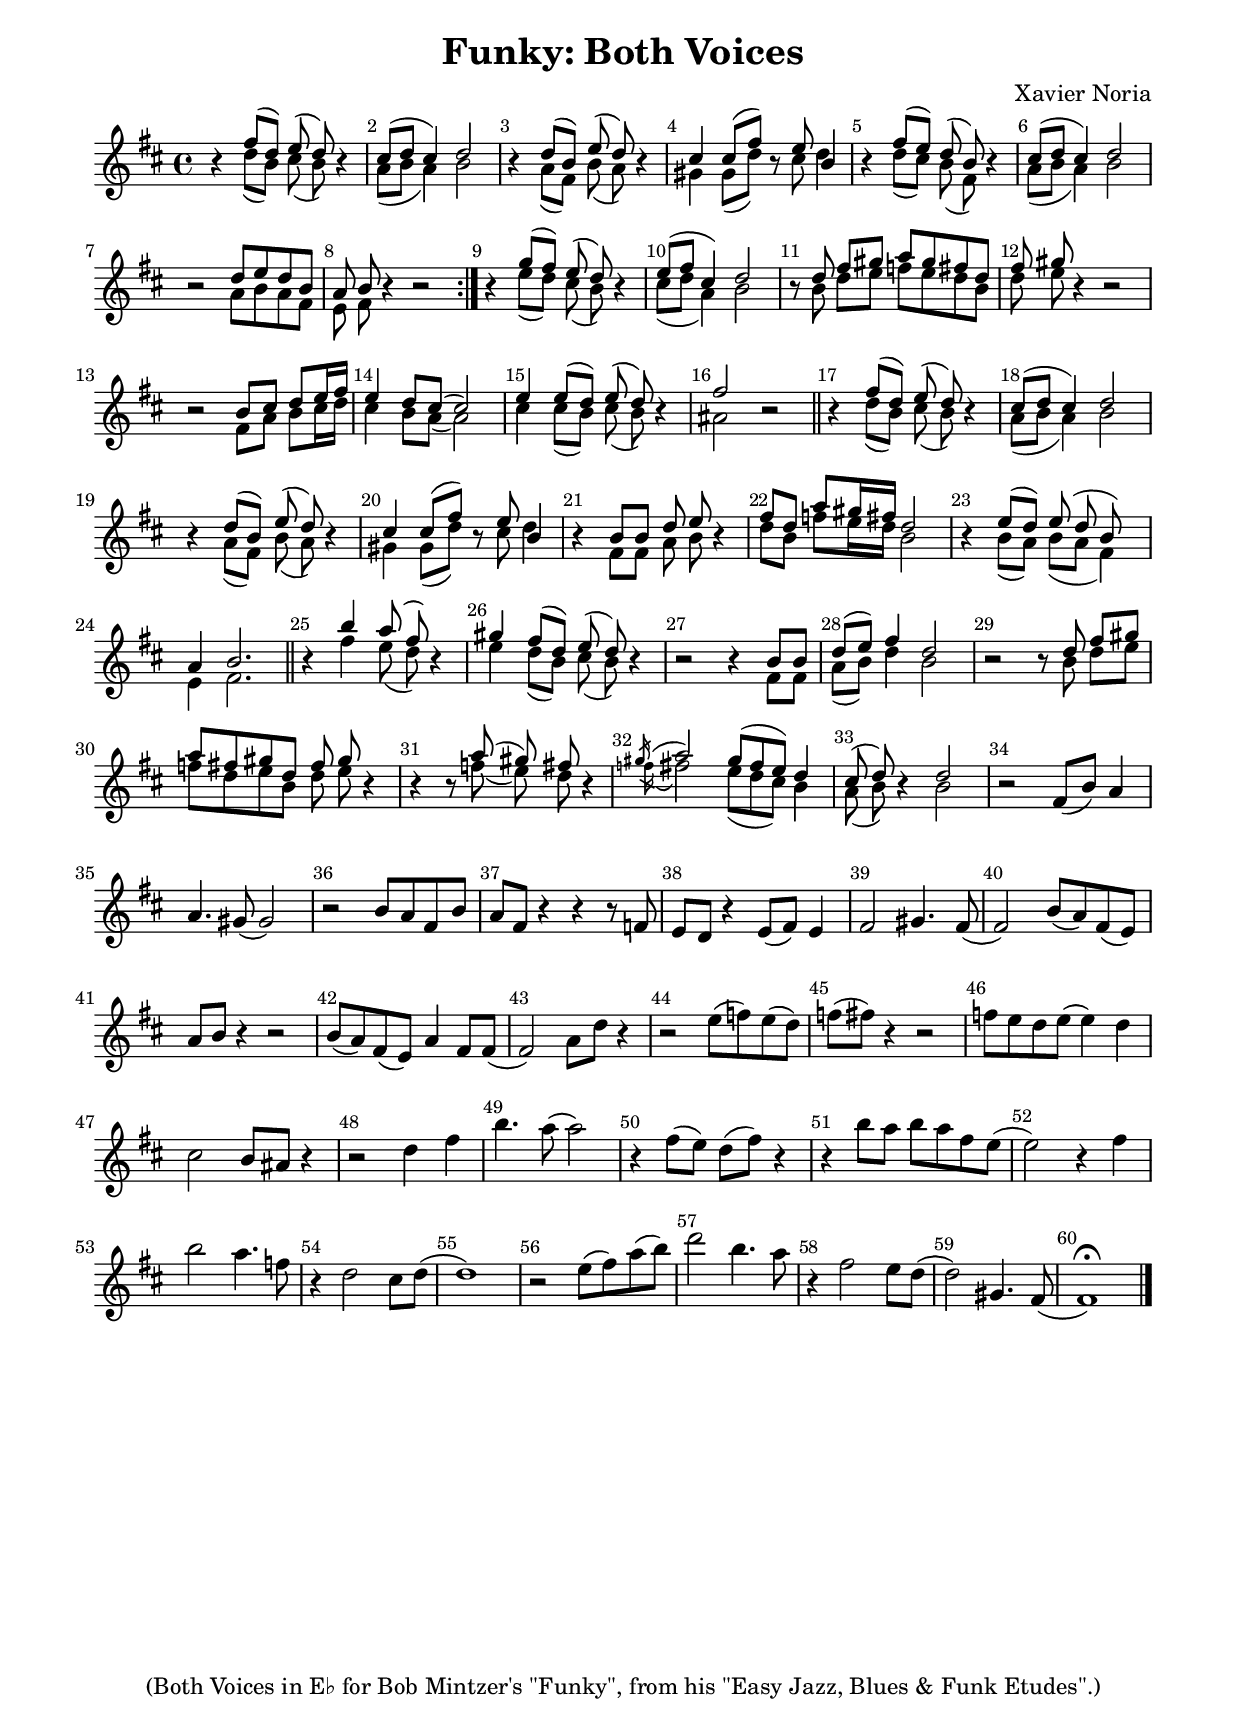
\version "2.16.1"

\include "../shared/common.ly"

\header {
  title    = "Funky: Both Voices"
  composer = "Xavier Noria"
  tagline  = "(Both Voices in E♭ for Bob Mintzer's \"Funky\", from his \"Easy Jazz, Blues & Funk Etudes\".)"
}

melody = \relative c'' {
  \clef treble
  \key d \major
  \time 4/4
  
  \repeat volta 2 {
    % 1
    r4 << fs8( \\ d8( >> << d8) \\ b8) >> << e8( \\ cs8( >> << d8) \\ b8) >> r4 |

    % 2
    << cs8( \\ a8( >> << d8 \\ b >> << cs4) \\ a) >> << d2 \\ b >> |

    % 3
    r4 << d8( \\ a8( >> << b8) \\ fs8) >> << e'8( \\ b8( >> << d8) \\ a) >> r4 |

    % 4
    << cs4 \\ gs4 >> << cs8( \\ gs8( >> << fs'8) \\ d8) >> r8 << e8 \\ cs8 >> << b4 \\ d4>> |

    % 5
    r4 << fs8( \\ d8( >> << e8) \\ cs8) >> << d8( \\ b8( >> << b8) \\ fs8) >> r4 |

    % 6
    << cs'8( \\ a8( >> << d8 \\ b8 >> << cs4) \\ a4) >> << d2 \\ b2 >> |

    % 7
    r2 << d8 \\ a8 >> << e'8 \\ b8 >> << d8 \\ a8 >> << b8 \\ fs8 >> |

    % 8
    << a8 \\ e8 >> << b'8 \\ fs8 >> r4 r2 |
  }

  % ---------------------------------------------------------------------------

  % 9
  r4 << g'8( \\ e8( >> << fs8) \\ d8) >> << e8( \\ cs8( >> << d8) \\ b8) >> r4 |

  % 10
  << e8( \\ cs8( >> << fs8 \\ d >> << cs4) \\ a4) >> << d2 \\ b >> |

  % 11
  r8 << d8 \\ b8 >> << fs'8[ \\ d8[ >> << gs8] \\ e8] >> << a8 \\ f8 >> << gs8 \\ e8 >> << fs8 \\ d8 >> << d8 \\ b8 >> |

  % 12
  << fs'8 \\ d8 >>  << gs8 \\ e8 >> r4 r2 |

  % 13
  r2 << b8 \\ fs8 >> << cs'8 \\ a8 >>  << d8 \\ b8 >> << e16 \\ cs16 >> << fs16 \\ d16 >> |

  % 14
  << e4 \\ cs4 >> << d8 \\ b8 >> << cs8( \\ a8( >>  << cs2) \\ a2) >> |

  % 15
  << e'4 \\ cs4 >> << e8( \\ cs8( >> << d8) \\ b8) >> << e8( \\ cs8( >> << d8) \\ b8) >> r4 |

  % 16
  << fs'2 \\ as,2 >> r2 \bar "||"

  % ---------------------------------------------------------------------------

  % 17
  r4 << fs'8( \\ d8( >> << d8) \\ b8) >> << e8( \\ cs8( >> << d8) \\ b8) >> r4 |

  % 18
  << cs8( \\ a8( >> << d8 \\ b >> << cs4) \\ a) >> << d2 \\ b >> |

  % 19
  r4 << d8( \\ a8( >> << b8) \\ fs8) >> << e'8( \\ b8( >> << d8) \\ a) >> r4 |

  % 20
  << cs4 \\ gs4 >> << cs8( \\ gs8( >> << fs'8) \\ d8) >> r8 << e8 \\ cs8 >> << b4 \\ d4>> |

  % 21d
  r4 << b8 \\ fs8 >> << b8 \\ fs8 >> << d'8 \\ a8 >>  << e'8 \\ b8 >> r4 |

  % 22
  << fs'8 \\ d8 >> << d8 \\ b8 >>  << a'8 \\ f8 >>  << gs16 \\ e16 >>  << fs16 \\ d16 >>  << d2 \\ b2 >> |

  % 23
  r4 << e8( \\ b8( >> << d8) \\ a8) >> << e'8( \\ b8( >> << d8 \\ a8 >> << b8) \\ fs4) >> |

  % 24
  << a4 \\ e4 >> << b'2. \\ fs2. >> \bar "||"

  % ---------------------------------------------------------------------------

  % 25
  r4 << b'4 \\ fs4 >> << a8( \\ e8( >> << fs8) \\ d8) >>  r4 |

  % 26
  << gs4 \\ e4 >>  << fs8( \\ d8( >> << d8) \\ b8) >>  << e8( \\ cs8( >> << d8) \\ b8) >> r4 |

  % 27
  r2 r4 << b8 \\ fs8 >> << b8 \\ fs8 >> |

  % 28
  << d'8( \\ a8( >> << e'8) \\ b8) >>  << fs'4 \\ d4 >> << d2 \\ b2 >> |

  % 29
  r2 r8 << d8 \\ b8 >> << fs'8[ \\ d8[ >> << gs8] \\ e8] >> |

  % 30
  << a8 \\ f8 >>  << fs8 \\ d8 >> << gs8 \\ e8 >>  << d8 \\ b8 >> << fs'8 \\ d8 >> << gs8 \\ e8 >> r4 |

  % 31
  r4 r8 << a8( \\ f8( >> << gs8) \\ e8) >> << fs8 \\ d8 >> r4 |

  % 32
  << \acciaccatura gs16 \\ \acciaccatura f16 >> << a2 \\ fs2 >> \times 2/3 { << gs8( \\ e8( >> << fs8 \\ d8 >> << e8) \\ cs8) >>  } << d4 \\ b4 >> |

  % 33
  << cs8( \\ a8( >> << d8) \\ b8) >> r4 << d2 \\ b2 >> |

  % 34
  r2 fs8( b8) a4

  % 35
  a4. gs8( gs2) |

  % 36
  r2 b8 a8 fs8 b8 |

  % 37
  a8 fs8 r4 r4 r8 f8 |

  % 38
  e8 d8 r4 e8( fs8) e4 |

  % 39
  fs2 gs4. fs8( |

  % 40
  fs2) b8( a8) fs8( e8) |

  % 41
  a8 b8 r4 r2 |

  % 42
  b8( a8) fs8( e8) a4 fs8 fs8( |

  % 43
  fs2) a8 d8 r4 |

  % 44
  r2 e8( f8) e8( d8) |

  % 45
  f8( fs8) r4 r2 |

  % 46
  f8 e8 d8 e8( e4) d4 |

  % 47
  cs2 b8 as8 r4 |

  % 48
  r2 d4 fs4 |

  % 49
  b4. a8( a2) |

  % 50
  r4 fs8( e8) d8( fs8) r4 |

  % 51
  r4 b8 a8 b8 a8 fs8 e8( |

  % 52
  e2) r4 fs4 |

  % 53
  b2 a4. f8 |

  % 54
  r4 d2 cs8 d8( |

  % 55
  d1)

  % 56
  r2 e8( fs8) a8( b8) |

  % 57
  d2 b4. a8 |

  % 58
  r4 fs2 e8 d8(

  % 59
  d2) gs,4. fs8(

  % 60
  fs1)\fermata \bar "|."
}

\score {
  { \melody }
}
